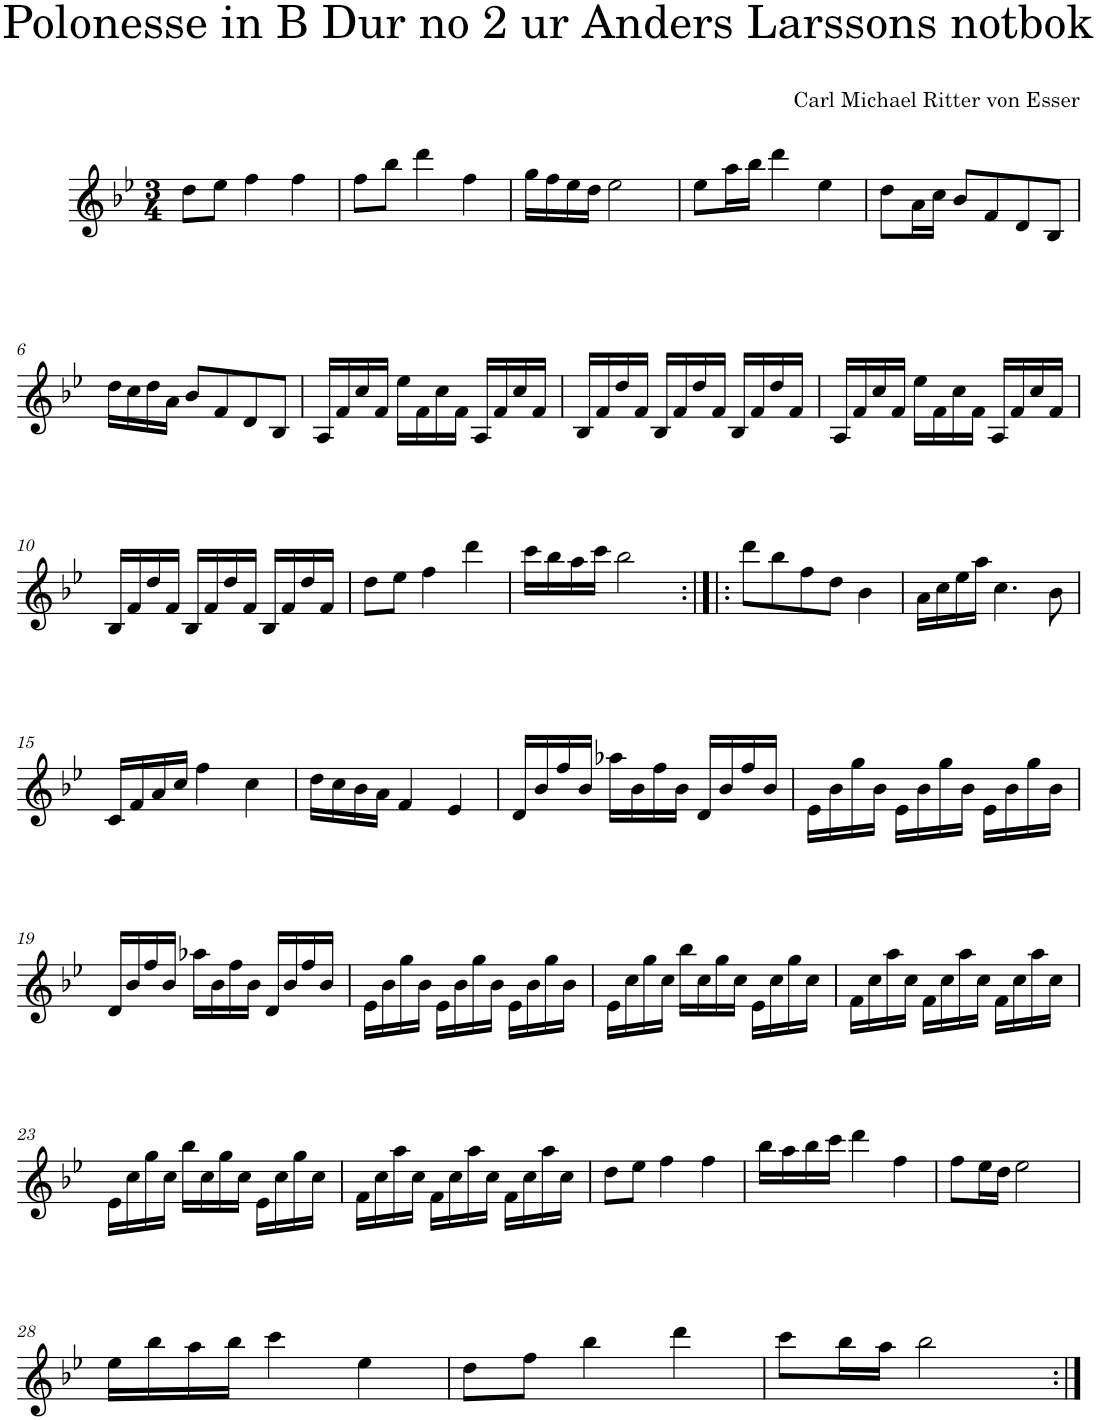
**kern
*part1
*staff1
*I"Piano
*I'Pno
*clefG2
*k[b-e-]
*B-:
*M3/4
=1
8dd\L
8ee-\J
4ff\
4ff\
=2
8ff\L
8bb-\J
4ddd\
4ff\
=3
16gg\LL
16ff\
16ee-\
16dd\JJ
2ee-\
=4
8ee-\L
16aa\L
16bb-\JJ
4ddd\
4ee-\
=5
8dd\L
16a\L
16cc\JJ
8b-/L
8f/
8d/
8B-/J
!!LO:LB:g=z
=6
16dd\LL
16cc\
16dd\
16a\JJ
8b-/L
8f/
8d/
8B-/J
=7
16A/LL
16f/
16cc/
16f/JJ
16ee-\LL
16f\
16cc\
16f\JJ
16A/LL
16f/
16cc/
16f/JJ
=8
16B-/LL
16f/
16dd/
16f/JJ
16B-/LL
16f/
16dd/
16f/JJ
16B-/LL
16f/
16dd/
16f/JJ
=9
16A/LL
16f/
16cc/
16f/JJ
16ee-\LL
16f\
16cc\
16f\JJ
16A/LL
16f/
16cc/
16f/JJ
!!LO:LB:g=z
=10
16B-/LL
16f/
16dd/
16f/JJ
16B-/LL
16f/
16dd/
16f/JJ
16B-/LL
16f/
16dd/
16f/JJ
=11
8dd\L
8ee-\J
4ff\
4ddd\
=12
16ccc\LL
16bb-\
16aa\
16ccc\JJ
2bb-\
=13:|!|:
8ddd\L
8bb-\
8ff\
8dd\J
4b-\
=14
16a\LL
16cc\
16ee-\
16aa\JJ
4.cc\
8b-\
!!LO:LB:g=z
=15
16c/LL
16f/
16a/
16cc/JJ
4ff\
4cc\
=16
16dd\LL
16cc\
16b-\
16a\JJ
4f/
4e-/
=17
16d/LL
16b-/
16ff/
16b-/JJ
16aa-X\LL
16b-\
16ff\
16b-\JJ
16d/LL
16b-/
16ff/
16b-/JJ
=18
16e-\LL
16b-\
16gg\
16b-\JJ
16e-\LL
16b-\
16gg\
16b-\JJ
16e-\LL
16b-\
16gg\
16b-\JJ
!!LO:LB:g=z
=19
16d/LL
16b-/
16ff/
16b-/JJ
16aa-X\LL
16b-\
16ff\
16b-\JJ
16d/LL
16b-/
16ff/
16b-/JJ
=20
16e-\LL
16b-\
16gg\
16b-\JJ
16e-\LL
16b-\
16gg\
16b-\JJ
16e-\LL
16b-\
16gg\
16b-\JJ
=21
16e-\LL
16cc\
16gg\
16cc\JJ
16bb-\LL
16cc\
16gg\
16cc\JJ
16e-\LL
16cc\
16gg\
16cc\JJ
=22
16f\LL
16cc\
16aa\
16cc\JJ
16f\LL
16cc\
16aa\
16cc\JJ
16f\LL
16cc\
16aa\
16cc\JJ
!!LO:LB:g=z
=23
16e-\LL
16cc\
16gg\
16cc\JJ
16bb-\LL
16cc\
16gg\
16cc\JJ
16e-\LL
16cc\
16gg\
16cc\JJ
=24
16f\LL
16cc\
16aa\
16cc\JJ
16f\LL
16cc\
16aa\
16cc\JJ
16f\LL
16cc\
16aa\
16cc\JJ
=25
8dd\L
8ee-\J
4ff\
4ff\
=26
16bb-\LL
16aa\
16bb-\
16ccc\JJ
4ddd\
4ff\
=27
8ff\L
16ee-\L
16dd\JJ
2ee-\
!!LO:LB:g=z
=28
16ee-\LL
16bb-\
16aa\
16bb-\JJ
4ccc\
4ee-\
=29
8dd\L
8ff\J
4bb-\
4ddd\
=30
8ccc\L
16bb-\L
16aa\JJ
2bb-\
=:|!
*-
